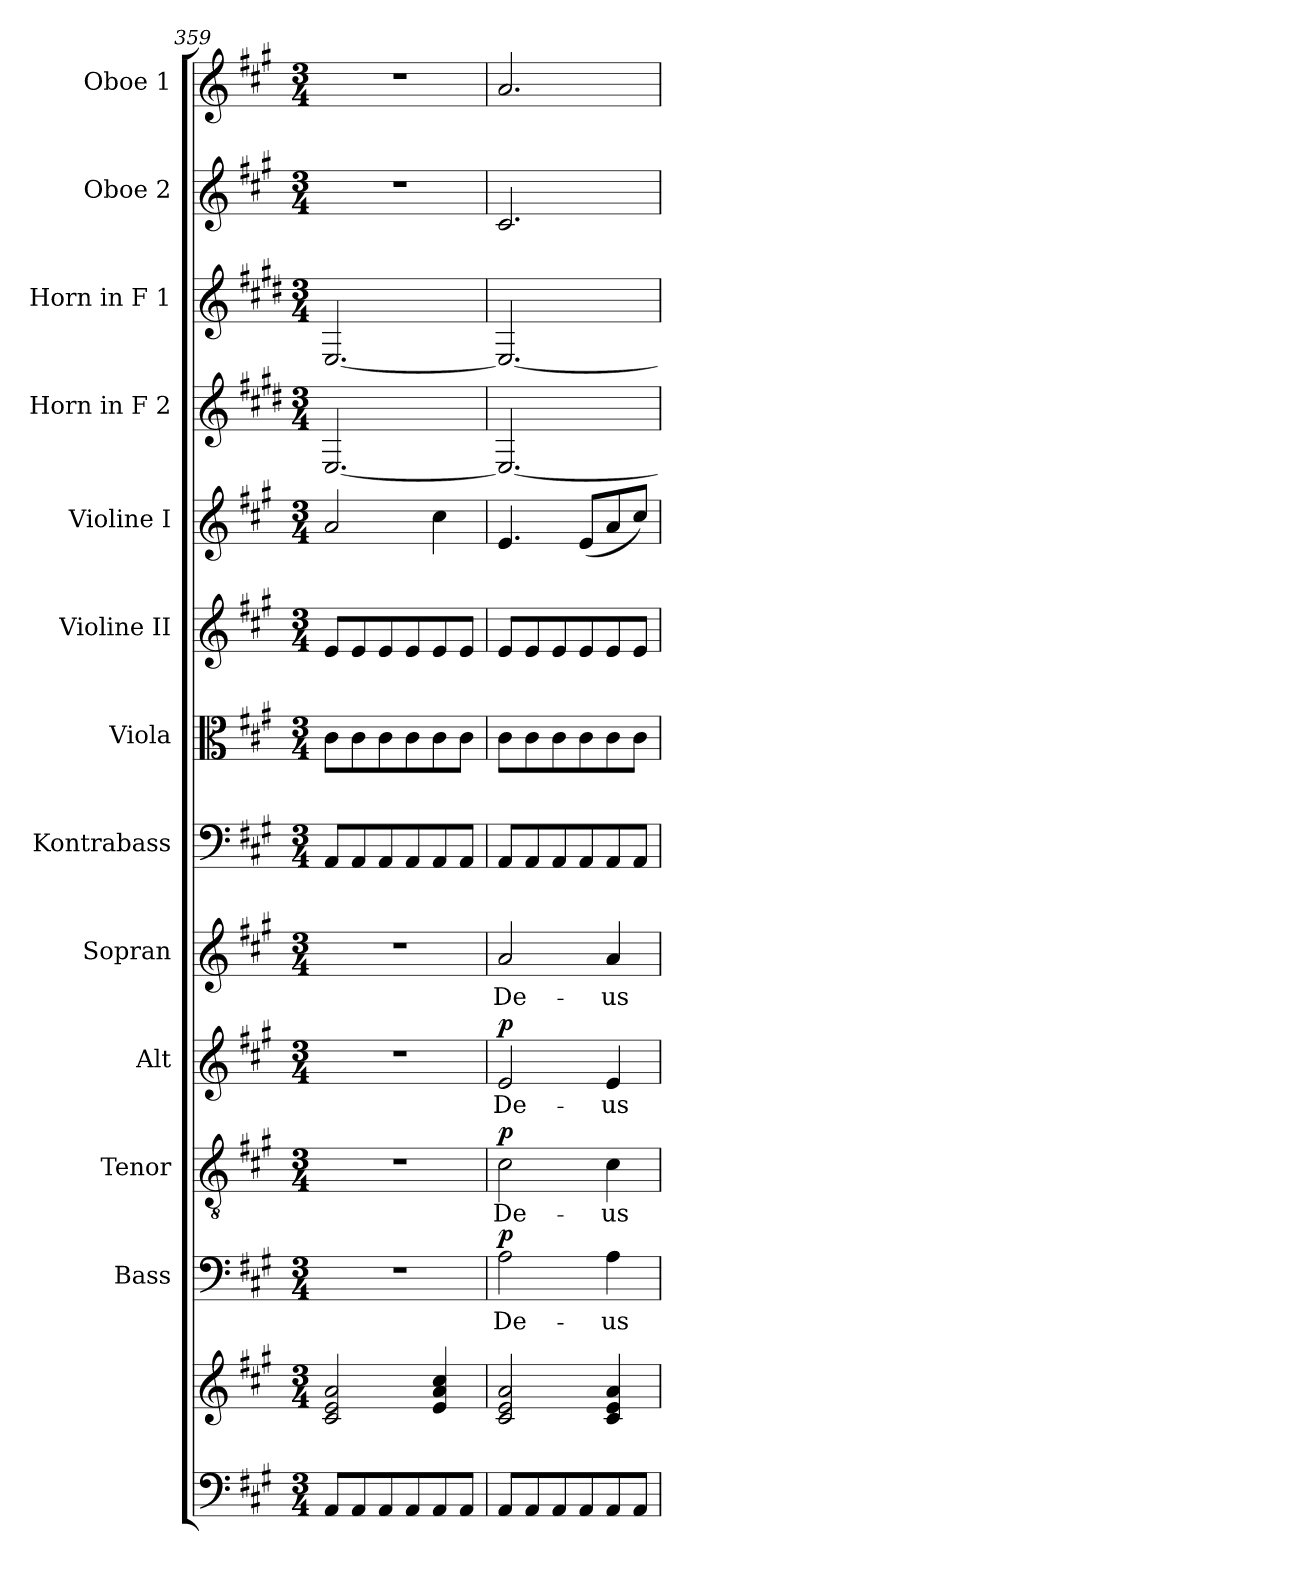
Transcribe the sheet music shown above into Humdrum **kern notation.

**kern	**kern	**kern	**text	**dynam	**kern	**text	**dynam	**kern	**text	**dynam	**kern	**text	**kern	**kern	**kern	**kern	**kern	**kern	**kern	**kern
*part13	*part13	*part12	*part12	*part12	*part11	*part11	*part11	*part10	*part10	*part10	*part9	*part9	*part8	*part7	*part6	*part5	*part4	*part3	*part2	*part1
*staff14	*staff13	*staff12	*staff12	*staff12	*staff11	*staff11	*staff11	*staff10	*staff10	*staff10	*staff9	*staff9	*staff8	*staff7	*staff6	*staff5	*staff4	*staff3	*staff2	*staff1
*	*	*I"Bass	*	*	*I"Tenor	*	*	*I"Alt	*	*	*I"Sopran	*	*I"Kontrabass	*I"Viola	*I"Violine II	*I"Violine I	*I"Horn in F 2	*I"Horn in F 1	*I"Oboe 2	*I"Oboe 1
*	*	*I'B.	*	*	*I'T.	*	*	*I'A.	*	*	*I'S.	*	*I'Kb.	*I'Vla.	*I'Vl. II	*I'Vl. I	*	*	*I'Ob.. 2	*I'Ob. 1
*clefF4	*clefG2	*clefF4	*	*	*clefGv2	*	*	*clefG2	*	*	*clefG2	*	*clefF4	*clefC3	*clefG2	*clefG2	*clefG2	*clefG2	*clefG2	*clefG2
*	*	*	*	*	*	*	*	*	*	*	*	*	*ITrd7c12	*	*	*	*ITrd4c7	*ITrd4c7	*	*
*k[f#c#g#]	*k[f#c#g#]	*k[f#c#g#]	*	*	*k[f#c#g#]	*	*	*k[f#c#g#]	*	*	*k[f#c#g#]	*	*k[f#c#g#]	*k[f#c#g#]	*k[f#c#g#]	*k[f#c#g#]	*k[f#c#g#]	*k[f#c#g#]	*k[f#c#g#]	*k[f#c#g#]
*A:	*A:	*A:	*	*	*A:	*	*	*A:	*	*	*A:	*	*A:	*A:	*A:	*A:	*A:	*A:	*A:	*A:
*M3/4	*M3/4	*M3/4	*	*	*M3/4	*	*	*M3/4	*	*	*M3/4	*	*M3/4	*M3/4	*M3/4	*M3/4	*M3/4	*M3/4	*M3/4	*M3/4
=359	=359	=359	=359	=359	=359	=359	=359	=359	=359	=359	=359	=359	=359	=359	=359	=359	=359	=359	=359	=359
8AA/L	2c#/ 2e/ 2a/	2.r	.	.	2.r	.	.	2.r	.	.	2.r	.	8AAA/L	8c#\L	8e/L	2a/	[2.AA/	[2.AA/	2.r	2.r
8AA/	.	.	.	.	.	.	.	.	.	.	.	.	8AAA/	8c#\	8e/	.	.	.	.	.
8AA/	.	.	.	.	.	.	.	.	.	.	.	.	8AAA/	8c#\	8e/	.	.	.	.	.
8AA/	.	.	.	.	.	.	.	.	.	.	.	.	8AAA/	8c#\	8e/	.	.	.	.	.
8AA/	4e/ 4a/ 4cc#/	.	.	.	.	.	.	.	.	.	.	.	8AAA/	8c#\	8e/	4cc#\	.	.	.	.
8AA/J	.	.	.	.	.	.	.	.	.	.	.	.	8AAA/J	8c#\J	8e/J	.	.	.	.	.
=360	=360	=360	=360	=360	=360	=360	=360	=360	=360	=360	=360	=360	=360	=360	=360	=360	=360	=360	=360	=360
!	!	!	!LO:LY:b	!LO:DY:a	!	!LO:LY:b	!LO:DY:a	!	!LO:LY:b	!LO:DY:a	!	!LO:LY:b	!	!	!	!	!	!	!	!
8AA/L	2c#/ 2e/ 2a/	2A\	De-	p	2c#\	De-	p	2e/	De-	p	2a/	De-	8AAA/L	8c#\L	8e/L	4.e/	2.AA/_	2.AA/_	2.c#/	2.a/
8AA/	.	.	.	.	.	.	.	.	.	.	.	.	8AAA/	8c#\	8e/	.	.	.	.	.
8AA/	.	.	.	.	.	.	.	.	.	.	.	.	8AAA/	8c#\	8e/	.	.	.	.	.
8AA/	.	.	.	.	.	.	.	.	.	.	.	.	8AAA/	8c#\	8e/	(<8e/L	.	.	.	.
!	!	!	!LO:LY:b	!	!	!LO:LY:b	!	!	!LO:LY:b	!	!	!LO:LY:b	!	!	!	!	!	!	!	!
8AA/	4c#/ 4e/ 4a/	4A\	-us	.	4c#\	-us	.	4e/	-us	.	4a/	-us	8AAA/	8c#\	8e/	8a/	.	.	.	.
8AA/J	.	.	.	.	.	.	.	.	.	.	.	.	8AAA/J	8c#\J	8e/J	8cc#/J)	.	.	.	.
=	=	=	=	=	=	=	=	=	=	=	=	=	=	=	=	=	=	=	=	=
*-	*-	*-	*-	*-	*-	*-	*-	*-	*-	*-	*-	*-	*-	*-	*-	*-	*-	*-	*-	*-
